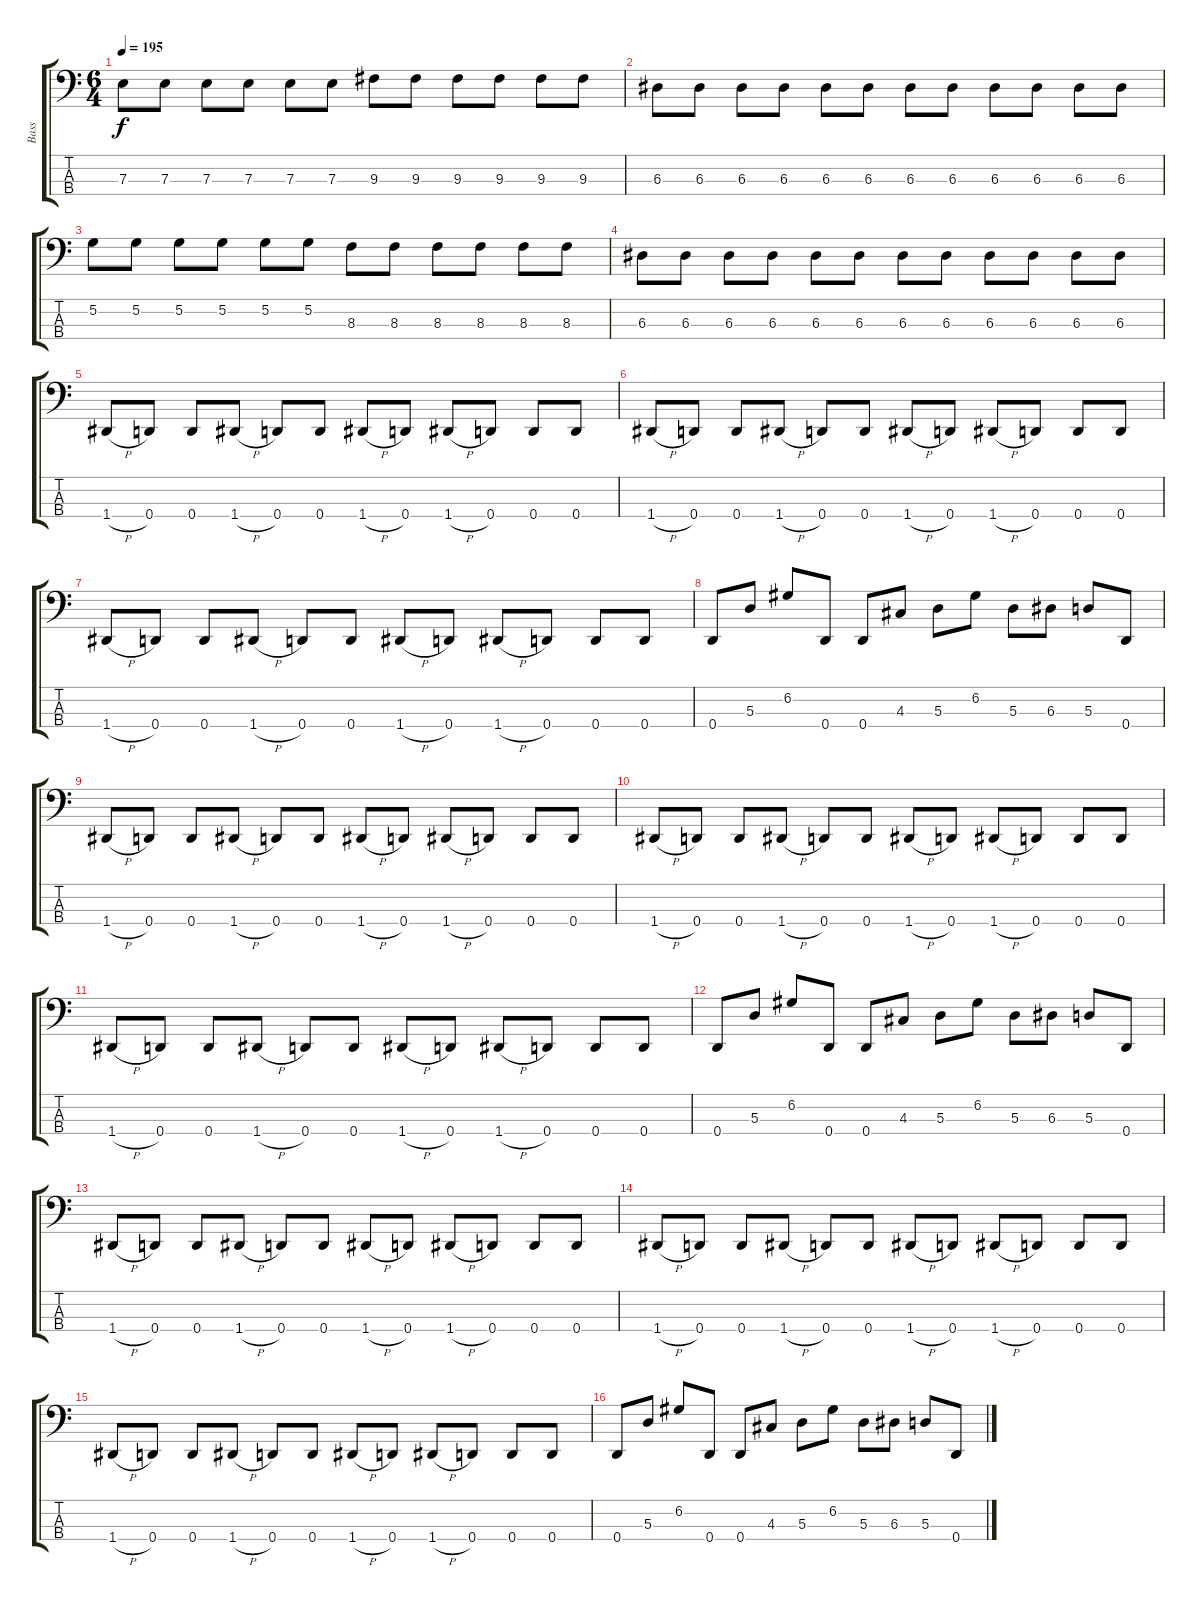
\track ("Bass" "Bass") {instrument electricbassfinger}
\staff {score tabs}
\tuning (F2 D2 A1 D1) {hide}
\ts (6 4)
\tempo 195
\clef f4
\ks c
7.3.8{dy f} 7.3.8 7.3.8 7.3.8 7.3.8 7.3.8 9.3.8 9.3.8 9.3.8 9.3.8 9.3.8 9.3.8 |
6.3.8 6.3.8 6.3.8 6.3.8 6.3.8 6.3.8 6.3.8 6.3.8 6.3.8 6.3.8 6.3.8 6.3.8 |
5.2.8 5.2.8 5.2.8 5.2.8 5.2.8 5.2.8 8.3.8 8.3.8 8.3.8 8.3.8 8.3.8 8.3.8 |
6.3.8 6.3.8 6.3.8 6.3.8 6.3.8 6.3.8 6.3.8 6.3.8 6.3.8 6.3.8 6.3.8 6.3.8 |
1.4{h}.8 0.4.8 0.4.8 1.4{h}.8 0.4.8 0.4.8 1.4{h}.8 0.4.8 1.4{h}.8 0.4.8 0.4.8 0.4.8 |
1.4{h}.8 0.4.8 0.4.8 1.4{h}.8 0.4.8 0.4.8 1.4{h}.8 0.4.8 1.4{h}.8 0.4.8 0.4.8 0.4.8 |
1.4{h}.8 0.4.8 0.4.8 1.4{h}.8 0.4.8 0.4.8 1.4{h}.8 0.4.8 1.4{h}.8 0.4.8 0.4.8 0.4.8 |
0.4.8 5.3.8 6.2.8 0.4.8 0.4.8 4.3.8 5.3.8 6.2.8 5.3.8 6.3.8 5.3.8 0.4.8 |
1.4{h}.8 0.4.8 0.4.8 1.4{h}.8 0.4.8 0.4.8 1.4{h}.8 0.4.8 1.4{h}.8 0.4.8 0.4.8 0.4.8 |
1.4{h}.8 0.4.8 0.4.8 1.4{h}.8 0.4.8 0.4.8 1.4{h}.8 0.4.8 1.4{h}.8 0.4.8 0.4.8 0.4.8 |
1.4{h}.8 0.4.8 0.4.8 1.4{h}.8 0.4.8 0.4.8 1.4{h}.8 0.4.8 1.4{h}.8 0.4.8 0.4.8 0.4.8 |
0.4.8 5.3.8 6.2.8 0.4.8 0.4.8 4.3.8 5.3.8 6.2.8 5.3.8 6.3.8 5.3.8 0.4.8 |
1.4{h}.8 0.4.8 0.4.8 1.4{h}.8 0.4.8 0.4.8 1.4{h}.8 0.4.8 1.4{h}.8 0.4.8 0.4.8 0.4.8 |
1.4{h}.8 0.4.8 0.4.8 1.4{h}.8 0.4.8 0.4.8 1.4{h}.8 0.4.8 1.4{h}.8 0.4.8 0.4.8 0.4.8 |
1.4{h}.8 0.4.8 0.4.8 1.4{h}.8 0.4.8 0.4.8 1.4{h}.8 0.4.8 1.4{h}.8 0.4.8 0.4.8 0.4.8 |
0.4.8 5.3.8 6.2.8 0.4.8 0.4.8 4.3.8 5.3.8 6.2.8 5.3.8 6.3.8 5.3.8 0.4.8
